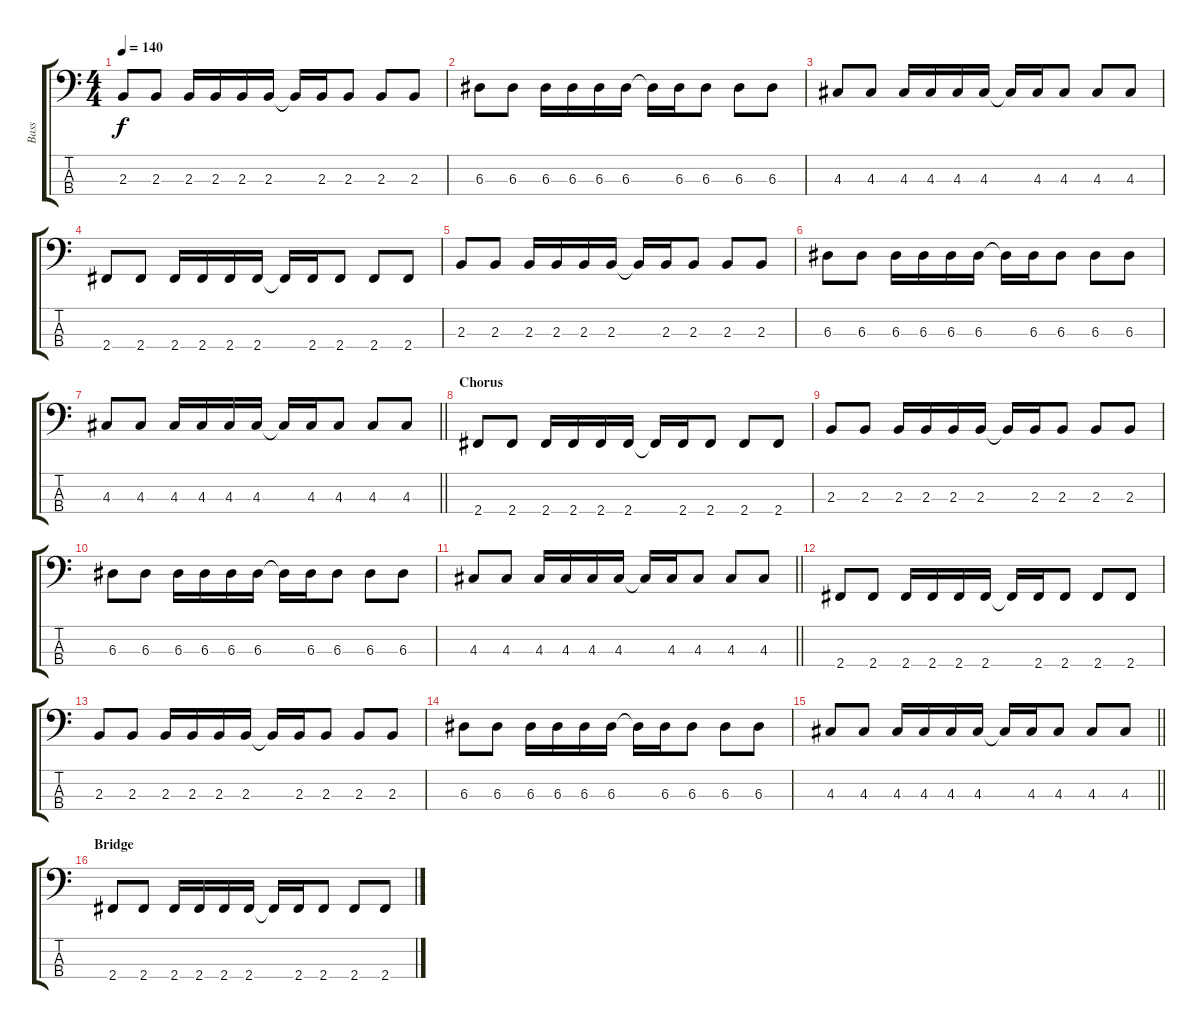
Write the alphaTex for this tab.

\track ("Bass" "Bass") {instrument electricbasspick}
\staff {score tabs}
\tuning (G2 D2 A1 E1) {hide}
\ts (4 4)
\tempo 140
\clef f4
\ks c
2.3.8{dy f} 2.3.8 2.3.16 2.3.16 2.3.16 2.3.16 2.3{t}.16 2.3.16 2.3.8 2.3.8 2.3.8 |
6.3.8 6.3.8 6.3.16 6.3.16 6.3.16 6.3.16 6.3{t}.16 6.3.16 6.3.8 6.3.8 6.3.8 |
4.3.8 4.3.8 4.3.16 4.3.16 4.3.16 4.3.16 4.3{t}.16 4.3.16 4.3.8 4.3.8 4.3.8 |
2.4.8 2.4.8 2.4.16 2.4.16 2.4.16 2.4.16 2.4{t}.16 2.4.16 2.4.8 2.4.8 2.4.8 |
2.3.8 2.3.8 2.3.16 2.3.16 2.3.16 2.3.16 2.3{t}.16 2.3.16 2.3.8 2.3.8 2.3.8 |
6.3.8 6.3.8 6.3.16 6.3.16 6.3.16 6.3.16 6.3{t}.16 6.3.16 6.3.8 6.3.8 6.3.8 |
\barLineRight lightlight
4.3.8 4.3.8 4.3.16 4.3.16 4.3.16 4.3.16 4.3{t}.16 4.3.16 4.3.8 4.3.8 4.3.8 |
\section ("" "Chorus")
2.4.8 2.4.8 2.4.16 2.4.16 2.4.16 2.4.16 2.4{t}.16 2.4.16 2.4.8 2.4.8 2.4.8 |
2.3.8 2.3.8 2.3.16 2.3.16 2.3.16 2.3.16 2.3{t}.16 2.3.16 2.3.8 2.3.8 2.3.8 |
6.3.8 6.3.8 6.3.16 6.3.16 6.3.16 6.3.16 6.3{t}.16 6.3.16 6.3.8 6.3.8 6.3.8 |
\barLineRight lightlight
4.3.8 4.3.8 4.3.16 4.3.16 4.3.16 4.3.16 4.3{t}.16 4.3.16 4.3.8 4.3.8 4.3.8 |
2.4.8 2.4.8 2.4.16 2.4.16 2.4.16 2.4.16 2.4{t}.16 2.4.16 2.4.8 2.4.8 2.4.8 |
2.3.8 2.3.8 2.3.16 2.3.16 2.3.16 2.3.16 2.3{t}.16 2.3.16 2.3.8 2.3.8 2.3.8 |
6.3.8 6.3.8 6.3.16 6.3.16 6.3.16 6.3.16 6.3{t}.16 6.3.16 6.3.8 6.3.8 6.3.8 |
\barLineRight lightlight
4.3.8 4.3.8 4.3.16 4.3.16 4.3.16 4.3.16 4.3{t}.16 4.3.16 4.3.8 4.3.8 4.3.8 |
\section ("" "Bridge")
2.4.8 2.4.8 2.4.16 2.4.16 2.4.16 2.4.16 2.4{t}.16 2.4.16 2.4.8 2.4.8 2.4.8
